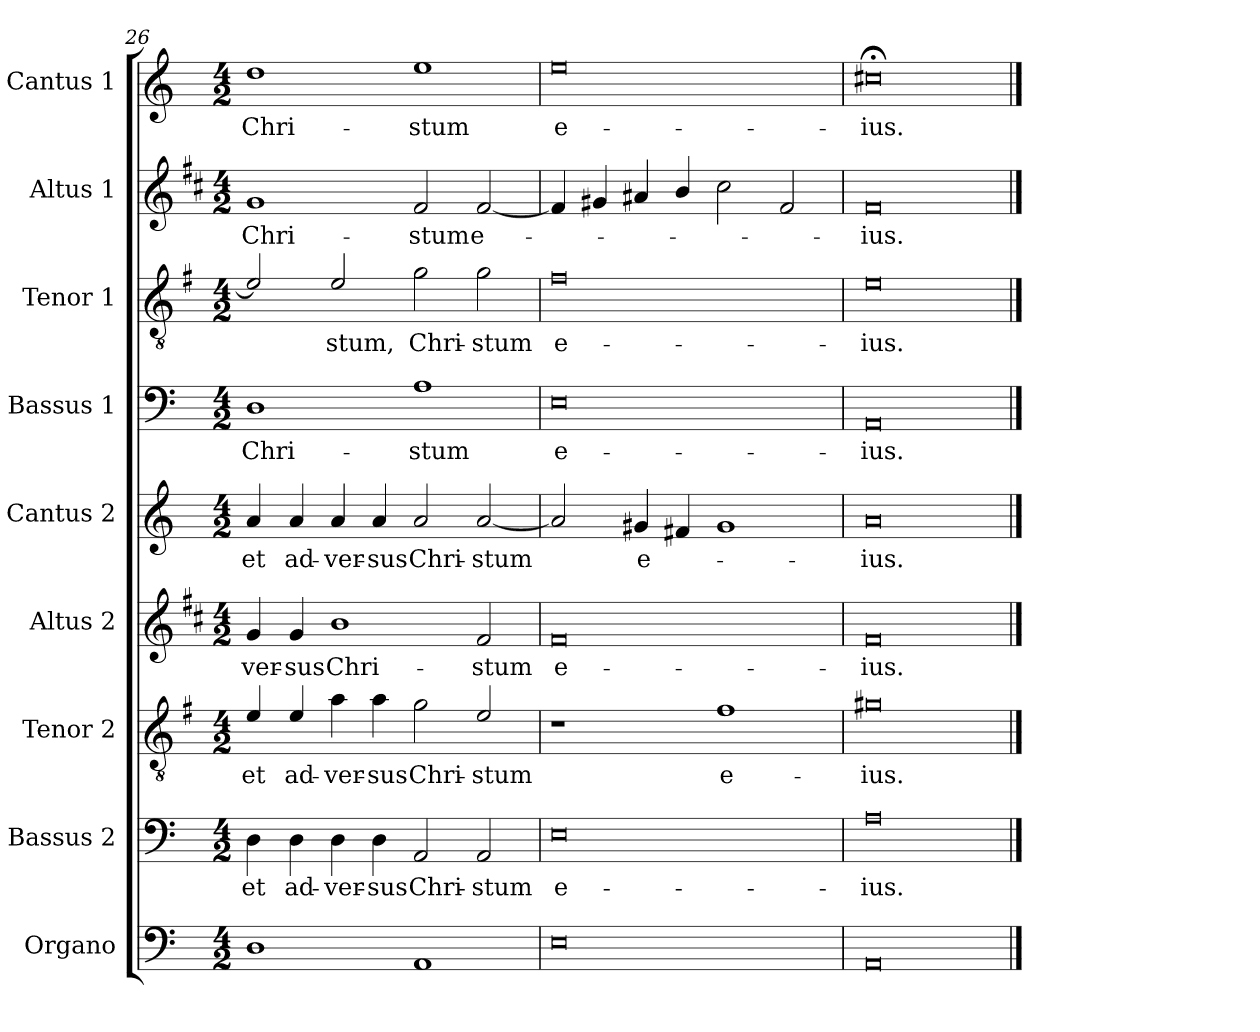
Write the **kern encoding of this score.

**kern	**kern	**text	**kern	**text	**kern	**text	**kern	**text	**kern	**text	**kern	**text	**kern	**text	**kern	**text
*part9	*part8	*part8	*part7	*part7	*part6	*part6	*part5	*part5	*part4	*part4	*part3	*part3	*part2	*part2	*part1	*part1
*staff9	*staff8	*staff8	*staff7	*staff7	*staff6	*staff6	*staff5	*staff5	*staff4	*staff4	*staff3	*staff3	*staff2	*staff2	*staff1	*staff1
*I"Organo	*I"Bassus 2	*	*I"Tenor 2	*	*I"Altus 2	*	*I"Cantus 2	*	*I"Bassus 1	*	*I"Tenor 1	*	*I"Altus 1	*	*I"Cantus 1	*
*I'Org	*I'B2	*	*I'T2	*	*I'A2	*	*I'C2	*	*I'B1	*	*I'T1	*	*I'A1	*	*I'C1	*
*clefF4	*clefF4	*	*clefGv2	*	*clefG2	*	*clefG2	*	*clefF4	*	*clefGv2	*	*clefG2	*	*clefG2	*
*	*	*	*ITrd4c7	*	*ITrd1c2	*	*	*	*	*	*ITrd4c7	*	*ITrd1c2	*	*	*
*k[]	*k[]	*	*k[]	*	*k[]	*	*k[]	*	*k[]	*	*k[]	*	*k[]	*	*k[]	*
*C:	*C:	*	*C:	*	*C:	*	*C:	*	*C:	*	*C:	*	*C:	*	*C:	*
*M4/2	*M4/2	*	*M4/2	*	*M4/2	*	*M4/2	*	*M4/2	*	*M4/2	*	*M4/2	*	*M4/2	*
=26	=26	=26	=26	=26	=26	=26	=26	=26	=26	=26	=26	=26	=26	=26	=26	=26
!	!	!LO:LY:b	!	!LO:LY:b	!	!LO:LY:b	!	!LO:LY:b	!	!LO:LY:b	!	!	!	!LO:LY:b	!	!LO:LY:b
1D	4D\	et	4A/	et	4f/	-ver-	4a/	et	1D	Chri-	2A/]	.	1f	Chri-	1dd	Chri-
!	!	!LO:LY:b	!	!LO:LY:b	!	!LO:LY:b	!	!LO:LY:b	!	!	!	!	!	!	!	!
.	4D\	ad-	4A/	ad-	4f/	-sus	4a/	ad-	.	.	.	.	.	.	.	.
!	!	!LO:LY:b	!	!LO:LY:b	!	!LO:LY:b	!	!LO:LY:b	!	!	!	!LO:LY:b	!	!	!	!
.	4D\	-ver-	4d\	-ver-	1a	Chri-	4a/	-ver-	.	.	2A/	-stum,	.	.	.	.
!	!	!LO:LY:b	!	!LO:LY:b	!	!	!	!LO:LY:b	!	!	!	!	!	!	!	!
.	4D\	-sus	4d\	-sus	.	.	4a/	-sus	.	.	.	.	.	.	.	.
!	!	!LO:LY:b	!	!LO:LY:b	!	!	!	!LO:LY:b	!	!LO:LY:b	!	!LO:LY:b	!	!LO:LY:b	!	!LO:LY:b
1AA	2AA/	Chri-	2c\	Chri-	.	.	2a/	Chri-	1A	-stum	2c\	Chri-	2e/	-stum	1ee	-stum
!	!	!LO:LY:b	!	!LO:LY:b	!	!LO:LY:b	!	!LO:LY:b	!	!	!	!LO:LY:b	!	!LO:LY:b	!	!
.	2AA/	-stum	2A/	-stum	2e/	-stum	[2a/	-stum	.	.	2c\	-stum	[2e/	e-	.	.
=27	=27	=27	=27	=27	=27	=27	=27	=27	=27	=27	=27	=27	=27	=27	=27	=27
!	!	!LO:LY:b	!	!	!	!LO:LY:b	!	!	!	!LO:LY:b	!	!LO:LY:b	!	!	!	!LO:LY:b
0E	0E	e-	1r	.	0e	e-	2a/]	.	0E	e-	0B	e-	4e/]	.	0ee	e-
.	.	.	.	.	.	.	.	.	.	.	.	.	4f#X/	.	.	.
!	!	!	!	!	!	!	!	!LO:LY:b	!	!	!	!	!	!	!	!
.	.	.	.	.	.	.	4g#X/	e-	.	.	.	.	4g#X/	.	.	.
.	.	.	.	.	.	.	4f#X/	.	.	.	.	.	4a/	.	.	.
!	!	!	!	!LO:LY:b	!	!	!	!	!	!	!	!	!	!	!	!
.	.	.	1B	e-	.	.	1g#	.	.	.	.	.	2b\	.	.	.
.	.	.	.	.	.	.	.	.	.	.	.	.	2e/	.	.	.
=28	=28	=28	=28	=28	=28	=28	=28	=28	=28	=28	=28	=28	=28	=28	=28	=28
!	!	!LO:LY:b	!	!LO:LY:b	!	!LO:LY:b	!	!LO:LY:b	!	!LO:LY:b	!	!LO:LY:b	!	!LO:LY:b	!	!LO:LY:b
0AA	0A	-ius.	0c#X	-ius.	0e	-ius.	0a	-ius.	0AA	-ius.	0A	-ius.	0e	-ius.	0cc#X;<	-ius.
==	==	==	==	==	==	==	==	==	==	==	==	==	==	==	==	==
*-	*-	*-	*-	*-	*-	*-	*-	*-	*-	*-	*-	*-	*-	*-	*-	*-
